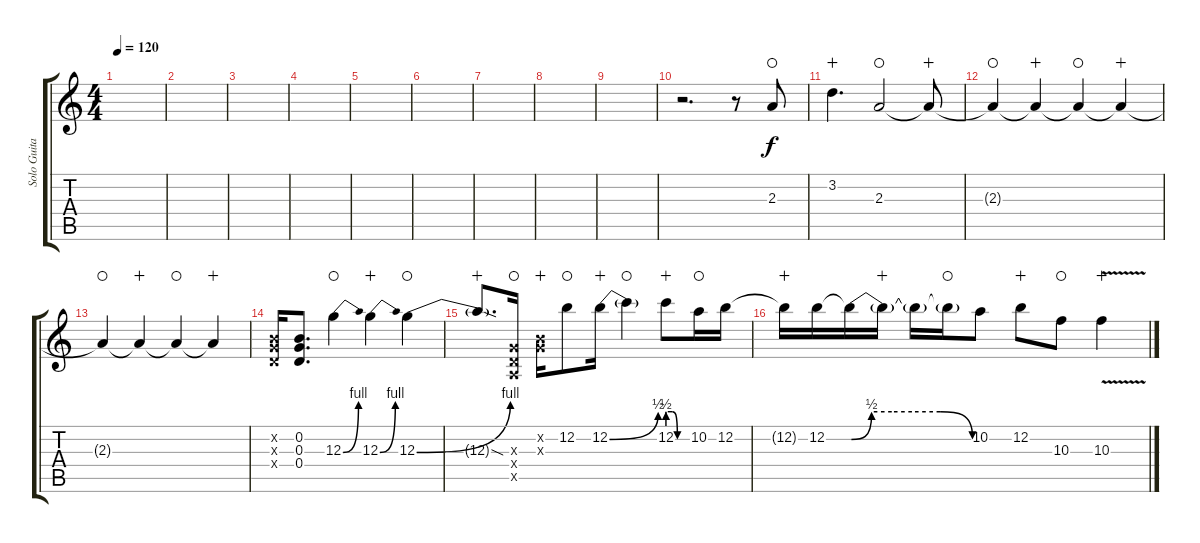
\track ("Solo Guitar" "Solo Guita") {instrument distortionguitar}
\staff {score tabs}
\tuning (E4 B3 G3 D3 A2 D2) {hide}
\ts (4 4)
\tempo 120
\clef g2
\ks c
|
|
|
|
|
|
|
|
|
r.2{d} r.8 2.3.8{waho} |
3.2.4{d wahc} 2.3.2{waho} 2.3{t}.8{wahc} |
2.3{t}.4{waho} 2.3{t}.4{wahc} 2.3{t}.4{waho} 2.3{t}.4{wahc} |
2.3{t}.4{waho} 2.3{t}.4{wahc} 2.3{t}.4{waho} 2.3{t}.4{wahc} |
(0.2{x} 0.3{x} 0.4{x}).16 (0.2 0.3 0.4).8{d} 12.3{be (bend 0 0 60 4)}.4{waho} 12.3{be (bend 0 0 60 4)}.4{wahc} 12.3{be (bend 0 0 60 4)}.4{waho} |
12.3{sod t}.8{d wahc} (0.3{x} 0.4{x} 0.5{x}).16{waho} (0.2{x} 0.3{x}).16{wahc} 12.2.8{waho} 12.2{be (bend 0 0 60 2)}.16{wahc} 12.2{t}.4{waho} 12.2{be (custom 0 2 15 2 30 0 60 0)}.8{wahc} 10.2.16{waho} 12.2.16 |
12.2{t}.16{wahc} 12.2.16 12.2{be (custom 0 0 10 2 20 2 30 2 44 2 60 0) t}.16 12.2{t}.16{wahc} 12.2{t}.16 12.2{t}.16{waho} 10.2.8 12.2.8{wahc} 10.3.8{waho} 10.3{v}.4{wahc}
